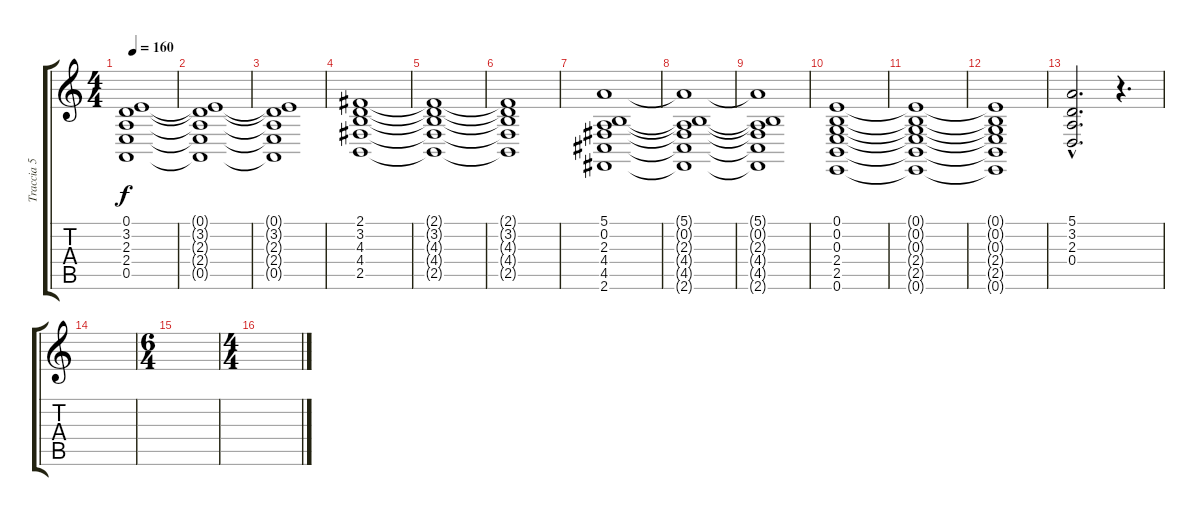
\track ("Traccia 5" "Traccia 5") {instrument seashore}
\staff {score tabs}
\tuning (E4 B3 G3 D3 A2 E2) {hide}
\ts (4 4)
\tempo 160
\clef g2
\ks c
(0.1 3.2 2.3 2.4 0.5).1{dy f balance 4 instrument seashore} |
(0.1{t} 3.2{t} 2.3{t} 2.4{t} 0.5{t}).1{balance 12} |
(0.1{t} 3.2{t} 2.3{t} 2.4{t} 0.5{t}).1{balance 4} |
(2.1 3.2 4.3 4.4 2.5).1{balance 12} |
(2.1{t} 3.2{t} 4.3{t} 4.4{t} 2.5{t}).1{balance 4} |
(2.1{t} 3.2{t} 4.3{t} 4.4{t} 2.5{t}).1{balance 12} |
(5.1 0.2 2.3 4.4 4.5 2.6).1{balance 4} |
(5.1{t} 0.2{t} 2.3{t} 4.4{t} 4.5{t} 2.6{t}).1{balance 12} |
(5.1{t} 0.2{t} 2.3{t} 4.4{t} 4.5{t} 2.6{t}).1{balance 4} |
(0.1 0.2 0.3 2.4 2.5 0.6).1{balance 12} |
(0.1{t} 0.2{t} 0.3{t} 2.4{t} 2.5{t} 0.6{t}).1{balance 4} |
(0.1{t} 0.2{t} 0.3{t} 2.4{t} 2.5{t} 0.6{t}).1{balance 12} |
(5.1{hac} 3.2{hac} 2.3{hac} 0.4{hac}).2{d} r.4{d} |
|
\ts (6 4)
|
\ts (4 4)
